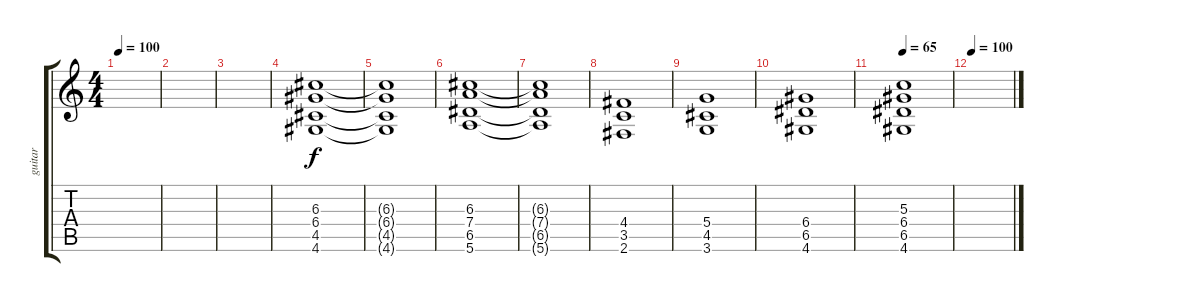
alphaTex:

\track ("guitar" "guitar") {instrument distortionguitar}
\staff {score tabs}
\tuning (E4 B3 G3 D3 A2 E2) {hide}
\ts (4 4)
\tempo 100
\clef g2
\ks c
|
|
|
(6.3 6.4 4.5 4.6).1 |
(6.3{t} 6.4{t} 4.5{t} 4.6{t}).1 |
(6.3 7.4 6.5 5.6).1 |
(6.3{t} 7.4{t} 6.5{t} 5.6{t}).1 |
(4.4 3.5 2.6).1 |
(5.4 4.5 3.6).1 |
(6.4 6.5 4.6).1 |
\tempo 65
(5.3 6.4 6.5 4.6).1 |
\tempo 100
